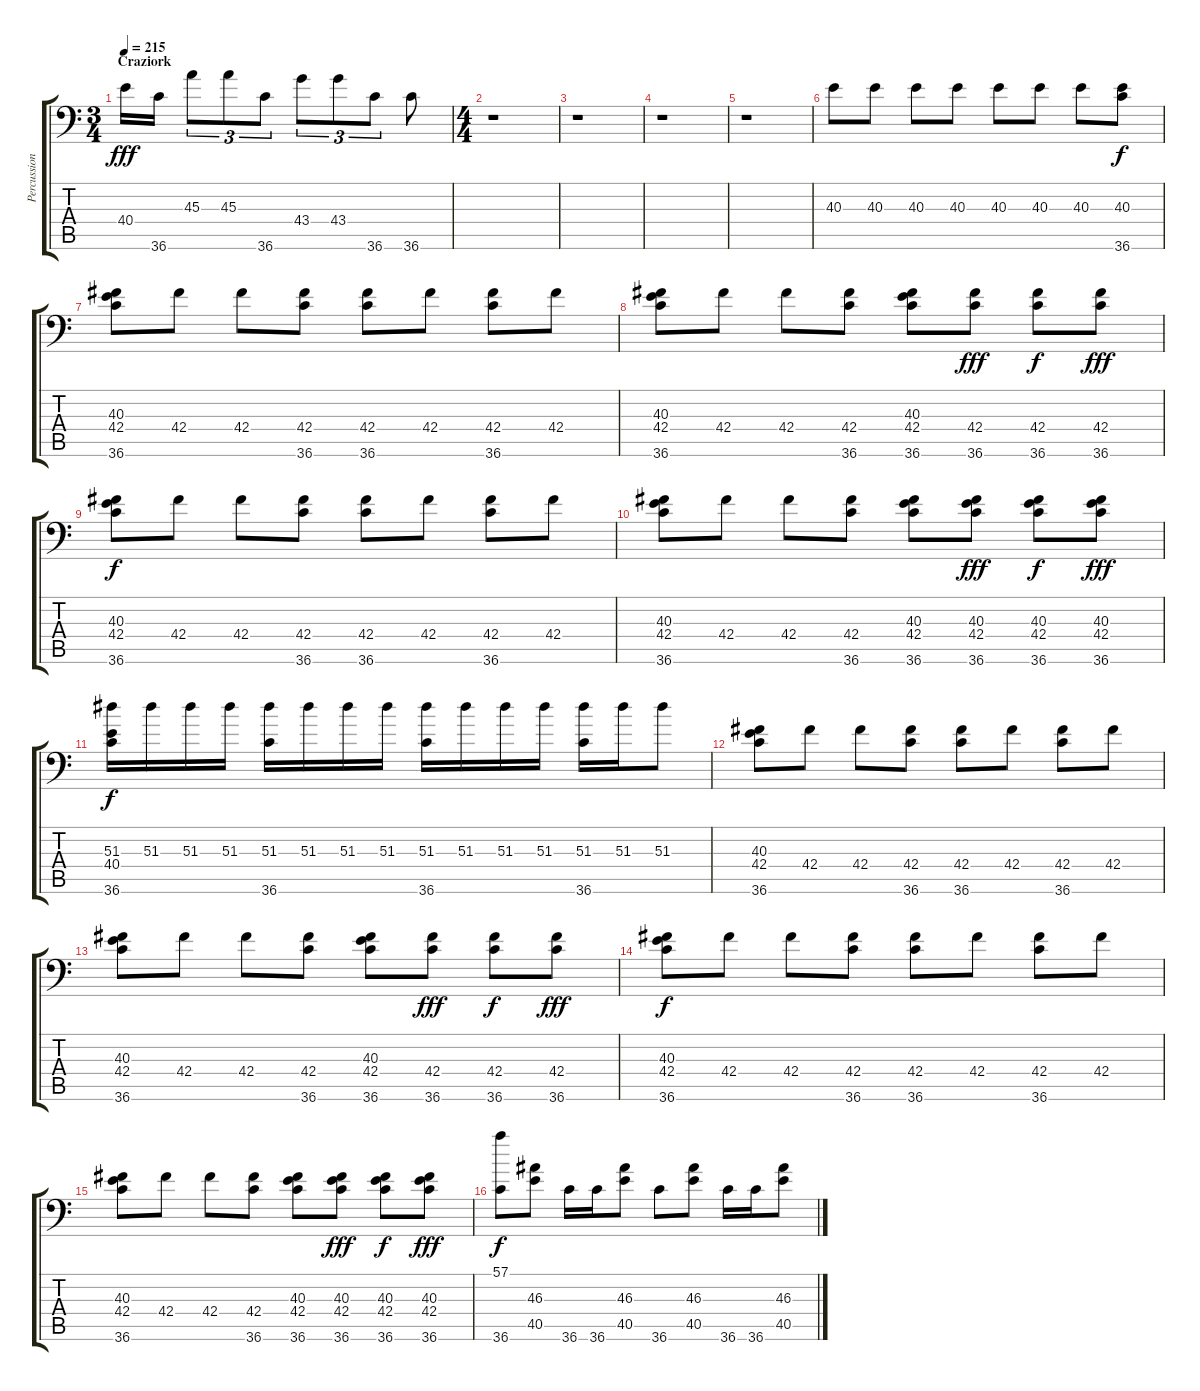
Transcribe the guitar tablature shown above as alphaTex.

\track ("Percussion" "Percussion") {instrument acousticgrandpiano}
\staff {score tabs}
\tuning (C-1 C-1 C-1 C-1 C-1 C-1) {hide}
\ts (3 4)
\section ("" "Craziork")
\tempo 215
\clef f4
\ks c
40.4.16{dy fff} 36.6.16 45.3.8{tu (3 2)} 45.3.8{tu (3 2)} 36.6.8{tu (3 2)} 43.4.8{tu (3 2)} 43.4.8{tu (3 2)} 36.6.8{tu (3 2)} 36.6.8 |
\ts (4 4)
r.1 |
r.1 |
r.1 |
r.1 |
40.3.8 40.3.8 40.3.8 40.3.8 40.3.8 40.3.8 40.3.8 (40.3 36.6).8{dy f} |
(40.3 42.4 36.6).8 42.4.8 42.4.8 (42.4 36.6).8 (42.4 36.6).8 42.4.8 (42.4 36.6).8 42.4.8 |
(40.3 42.4 36.6).8 42.4.8 42.4.8 (42.4 36.6).8 (40.3 42.4 36.6).8 (42.4 36.6).8{dy fff} (42.4 36.6).8{dy f} (42.4 36.6).8{dy fff} |
(40.3 42.4 36.6).8{dy f} 42.4.8 42.4.8 (42.4 36.6).8 (42.4 36.6).8 42.4.8 (42.4 36.6).8 42.4.8 |
(40.3 42.4 36.6).8 42.4.8 42.4.8 (42.4 36.6).8 (40.3 42.4 36.6).8 (40.3 42.4 36.6).8{dy fff} (40.3 42.4 36.6).8{dy f} (40.3 42.4 36.6).8{dy fff} |
(51.3 40.4 36.6).16{dy f} 51.3.16 51.3.16 51.3.16 (51.3 36.6).16 51.3.16 51.3.16 51.3.16 (51.3 36.6).16 51.3.16 51.3.16 51.3.16 (51.3 36.6).16 51.3.16 51.3.8 |
(40.3 42.4 36.6).8 42.4.8 42.4.8 (42.4 36.6).8 (42.4 36.6).8 42.4.8 (42.4 36.6).8 42.4.8 |
(40.3 42.4 36.6).8 42.4.8 42.4.8 (42.4 36.6).8 (40.3 42.4 36.6).8 (42.4 36.6).8{dy fff} (42.4 36.6).8{dy f} (42.4 36.6).8{dy fff} |
(40.3 42.4 36.6).8{dy f} 42.4.8 42.4.8 (42.4 36.6).8 (42.4 36.6).8 42.4.8 (42.4 36.6).8 42.4.8 |
(40.3 42.4 36.6).8 42.4.8 42.4.8 (42.4 36.6).8 (40.3 42.4 36.6).8 (40.3 42.4 36.6).8{dy fff} (40.3 42.4 36.6).8{dy f} (40.3 42.4 36.6).8{dy fff} |
(57.1 36.6).8{dy f} (46.3 40.5).8 36.6.16 36.6.16 (46.3 40.5).8 36.6.8 (46.3 40.5).8 36.6.16 36.6.16 (46.3 40.5).8
